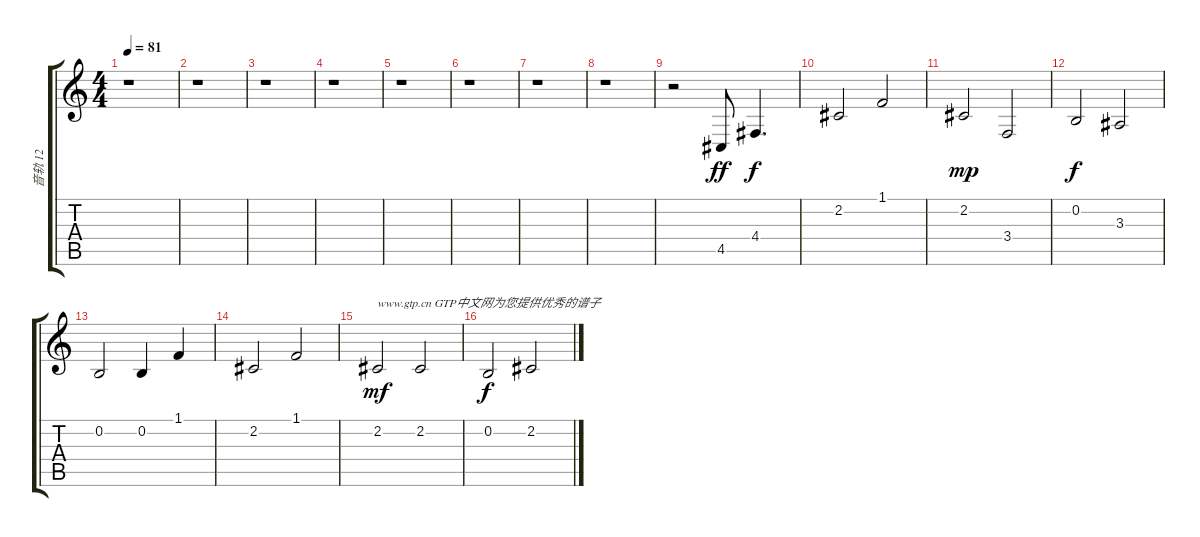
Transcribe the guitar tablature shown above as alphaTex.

\track ("音轨 12" "音轨 12") {instrument stringensemble1}
\staff {score tabs}
\tuning (E4 B3 G3 D3 A2 E2) {hide}
\ts (4 4)
\tempo 81
\clef g2
\ks c
r.1{dy ff} |
r.1 |
r.1 |
r.1 |
r.1 |
r.1 |
r.1 |
r.1 |
r.2 4.5.8 4.4.4{d dy f} |
2.2.2 1.1.2 |
2.2.2{dy mp} 3.4.2 |
0.2.2{dy f} 3.3.2 |
0.2.2 0.2.4 1.1.4 |
2.2.2 1.1.2 |
2.2.2{txt "www.gtp.cn GTP中文网为您提供优秀的谱子" dy mf} 2.2.2 |
0.2.2{dy f} 2.2.2
